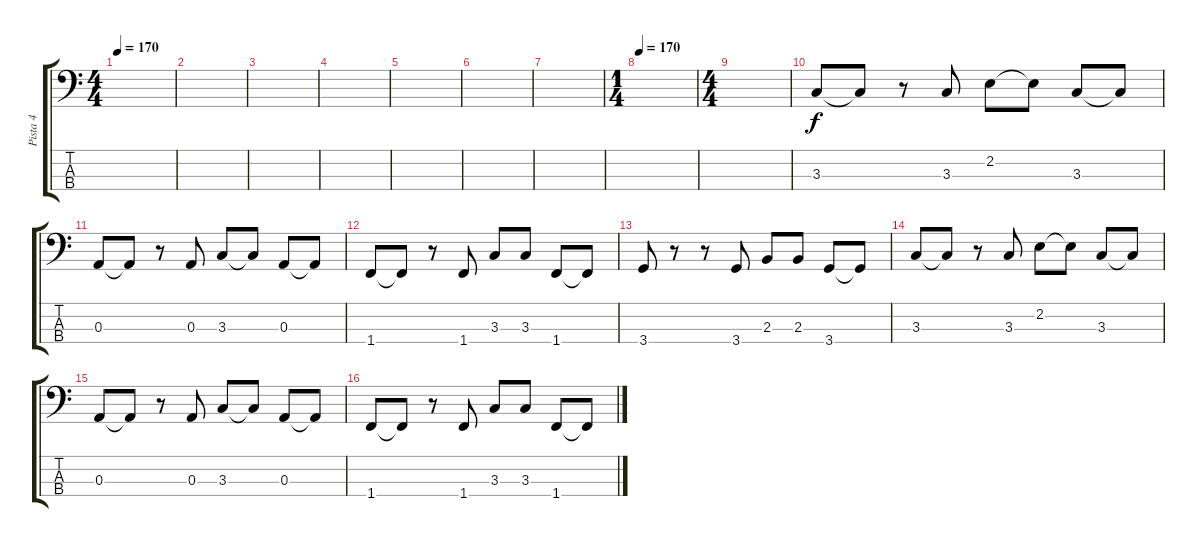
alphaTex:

\track ("Pista 4" "Pista 4") {instrument electricbassfinger}
\staff {score tabs}
\tuning (G2 D2 A1 E1) {hide}
\ts (4 4)
\tempo 170
\clef f4
\ks c
|
|
|
|
|
|
|
\ts (1 4)
\tempo 170
|
\ts (4 4)
|
3.3.8 3.3{t}.8 r.8 3.3.8 2.2.8 2.2{t}.8 3.3.8 3.3{t}.8 |
0.3.8 0.3{t}.8 r.8 0.3.8 3.3.8 3.3{t}.8 0.3.8 0.3{t}.8 |
1.4.8 1.4{t}.8 r.8 1.4.8 3.3.8 3.3.8 1.4.8 1.4{t}.8 |
3.4.8 r.8 r.8 3.4.8 2.3.8 2.3.8 3.4.8 3.4{t}.8 |
3.3.8 3.3{t}.8 r.8 3.3.8 2.2.8 2.2{t}.8 3.3.8 3.3{t}.8 |
0.3.8 0.3{t}.8 r.8 0.3.8 3.3.8 3.3{t}.8 0.3.8 0.3{t}.8 |
1.4.8 1.4{t}.8 r.8 1.4.8 3.3.8 3.3.8 1.4.8 1.4{t}.8
